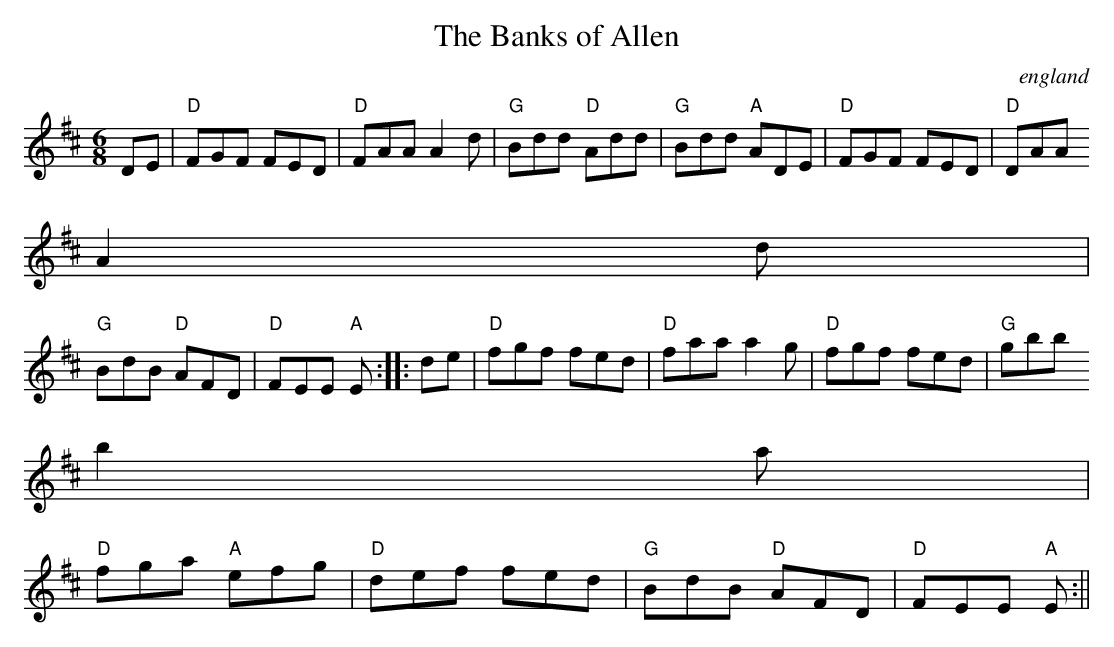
X:1
T:Banks of Allen, The
O:england
M:6/8
L:1/8
K:D
DE|"D"FGF FED|"D"FAA A2 d|"G"Bdd "D"Add|"G"Bdd "A"ADE|"D"FGF FED|"D"DAA
A2 d|
"G"BdB "D"AFD|"D"FEE "A"E:||:de|"D"fgf fed|"D"faa a2g|"D"fgf fed|"G"gbb
b2a|
"D"fga "A"efg|"D"def fed|"G"BdB "D"AFD|"D"FEE "A"E:||
